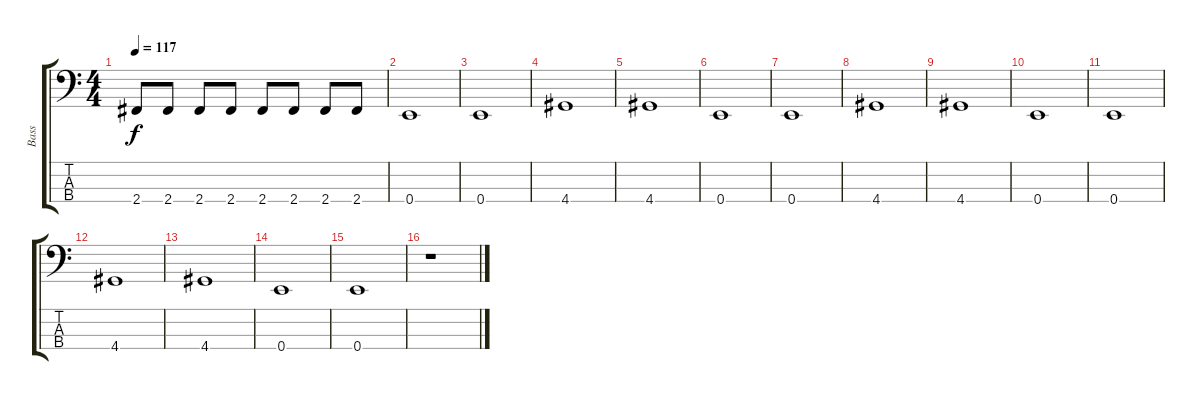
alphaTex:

\track ("Bass" "Bass") {instrument electricbasspick}
\staff {score tabs}
\tuning (G2 D2 A1 E1) {hide}
\ts (4 4)
\tempo 117
\clef f4
\ks c
2.4.8{dy f} 2.4.8 2.4.8 2.4.8 2.4.8 2.4.8 2.4.8 2.4.8 |
0.4.1 |
0.4.1 |
4.4.1 |
4.4.1 |
0.4.1 |
0.4.1 |
4.4.1 |
4.4.1 |
0.4.1 |
0.4.1 |
4.4.1 |
4.4.1 |
0.4.1 |
0.4.1 |
r.1
